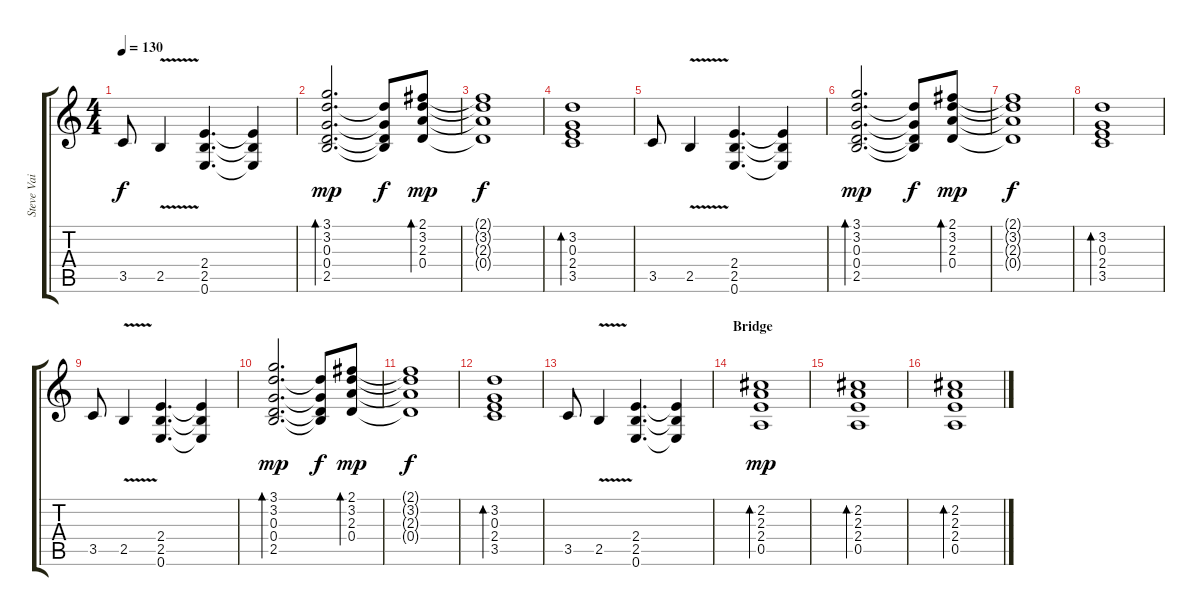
\track ("Steve Vai" "Steve Vai") {instrument distortionguitar}
\staff {score tabs}
\tuning (E4 B3 G3 D3 A2 E2) {hide}
\ts (4 4)
\tempo 130
\clef g2
\ks c
3.5.8{dy f} 2.5{v}.4 (2.4 2.5 0.6).4{d} (2.4{t} 2.5{t} 0.6{t}).4 |
(3.1 3.2 0.3 0.4 2.5).2{d bd 30 dy mp} (3.2{t} 0.3{t} 0.4{t} 2.5{t}).8{dy f} (2.1 3.2 2.3 0.4).8{bd 120 dy mp} |
(2.1{t} 3.2{t} 2.3{t} 0.4{t}).1{dy f} |
(3.2 0.3 2.4 3.5).1{bd 30} |
3.5.8 2.5{v}.4 (2.4 2.5 0.6).4{d} (2.4{t} 2.5{t} 0.6{t}).4 |
(3.1 3.2 0.3 0.4 2.5).2{d bd 30 dy mp} (3.2{t} 0.3{t} 0.4{t} 2.5{t}).8{dy f} (2.1 3.2 2.3 0.4).8{bd 120 dy mp} |
(2.1{t} 3.2{t} 2.3{t} 0.4{t}).1{dy f} |
(3.2 0.3 2.4 3.5).1{bd 30} |
3.5.8 2.5{v}.4 (2.4 2.5 0.6).4{d} (2.4{t} 2.5{t} 0.6{t}).4 |
(3.1 3.2 0.3 0.4 2.5).2{d bd 30 dy mp} (3.2{t} 0.3{t} 0.4{t} 2.5{t}).8{dy f} (2.1 3.2 2.3 0.4).8{bd 120 dy mp} |
(2.1{t} 3.2{t} 2.3{t} 0.4{t}).1{dy f} |
(3.2 0.3 2.4 3.5).1{bd 30} |
3.5.8 2.5{v}.4 (2.4 2.5 0.6).4{d} (2.4{t} 2.5{t} 0.6{t}).4 |
\section ("" "Bridge")
(2.2 2.3 2.4 0.5).1{bd 240 dy mp volume 14} |
(2.2 2.3 2.4 0.5).1{bd 240} |
(2.2 2.3 2.4 0.5).1{bd 240}
